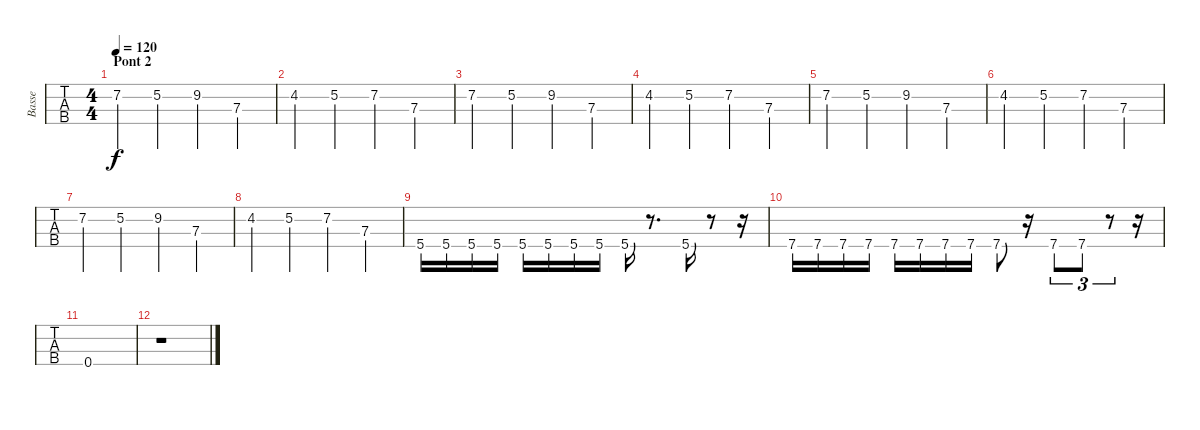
\track ("Basse" "Basse") {instrument electricbassfinger}
\staff {tabs}
\tuning (G2 D2 A1 E1) {hide}
\ts (4 4)
\section ("" "Pont 2")
\tempo 120
\clef f4
\ks c
7.2.4{dy f} 5.2.4 9.2.4 7.3.4 |
4.2.4 5.2.4 7.2.4 7.3.4 |
7.2.4 5.2.4 9.2.4 7.3.4 |
4.2.4 5.2.4 7.2.4 7.3.4 |
7.2.4 5.2.4 9.2.4 7.3.4 |
4.2.4 5.2.4 7.2.4 7.3.4 |
7.2.4 5.2.4 9.2.4 7.3.4 |
4.2.4 5.2.4 7.2.4 7.3.4 |
5.4.16 5.4.16 5.4.16 5.4.16 5.4.16 5.4.16 5.4.16 5.4.16 5.4.16 r.8{d} 5.4.16 r.8 r.16 |
7.4.16 7.4.16 7.4.16 7.4.16 7.4.16 7.4.16 7.4.16 7.4.16 7.4.8 r.16 7.4.8{tu (3 2)} 7.4.8{tu (3 2)} r.8{tu (3 2)} r.16 |
0.4.1 |
r.1
